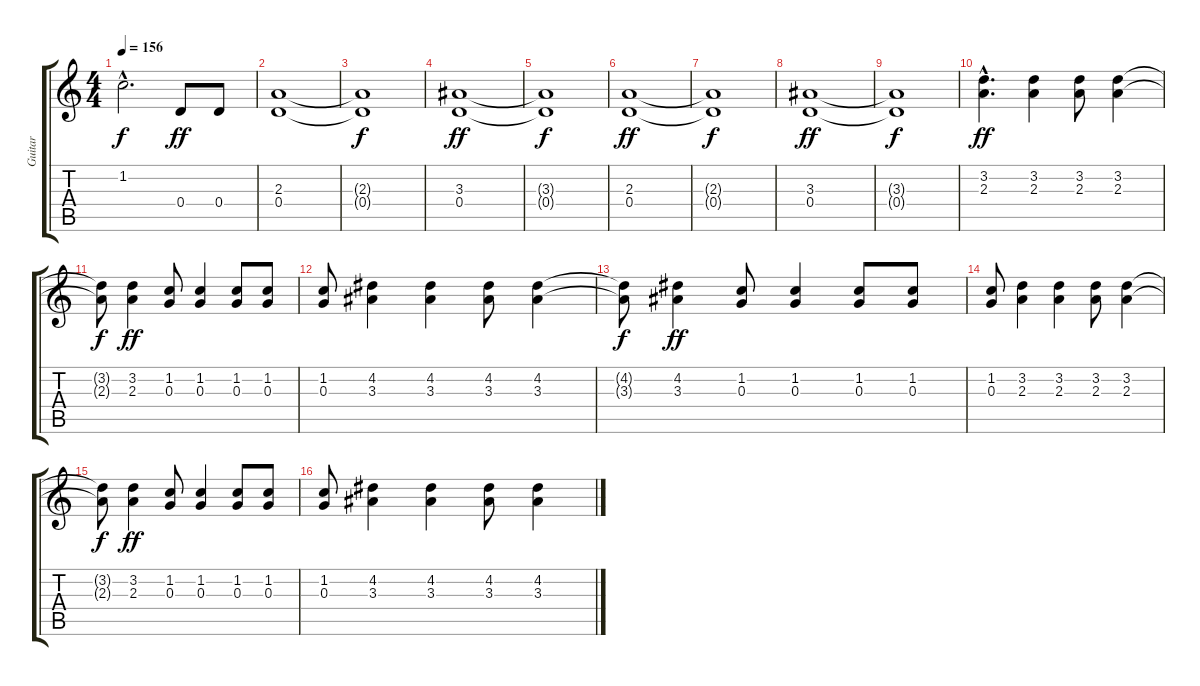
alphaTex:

\track ("Guitar              " "Guitar    ") {instrument distortionguitar}
\staff {score tabs}
\tuning (E4 B3 G3 D3 A2 D2) {hide}
\ts (4 4)
\tempo 156
\clef g2
\ks c
1.2{hac t}.2{d dy f} 0.4.8{dy ff} 0.4.8 |
(2.3 0.4).1 |
(2.3{t} 0.4{t}).1{dy f} |
(3.3 0.4).1{dy ff} |
(3.3{t} 0.4{t}).1{dy f} |
(2.3 0.4).1{dy ff} |
(2.3{t} 0.4{t}).1{dy f} |
(3.3 0.4).1{dy ff} |
(3.3{t} 0.4{t}).1{dy f} |
(3.2{hac} 2.3{hac}).4{d dy ff} (3.2 2.3).4 (3.2 2.3).8 (3.2 2.3).4 |
(3.2{t} 2.3{t}).8{dy f} (3.2 2.3).4{dy ff} (1.2 0.3).8 (1.2 0.3).4 (1.2 0.3).8 (1.2 0.3).8 |
(1.2 0.3).8 (4.2 3.3).4 (4.2 3.3).4 (4.2 3.3).8 (4.2 3.3).4 |
(4.2{t} 3.3{t}).8{dy f} (4.2 3.3).4{dy ff} (1.2 0.3).8 (1.2 0.3).4 (1.2 0.3).8 (1.2 0.3).8 |
(1.2 0.3).8 (3.2 2.3).4 (3.2 2.3).4 (3.2 2.3).8 (3.2 2.3).4 |
(3.2{t} 2.3{t}).8{dy f} (3.2 2.3).4{dy ff} (1.2 0.3).8 (1.2 0.3).4 (1.2 0.3).8 (1.2 0.3).8 |
(1.2 0.3).8 (4.2 3.3).4 (4.2 3.3).4 (4.2 3.3).8 (4.2 3.3).4
